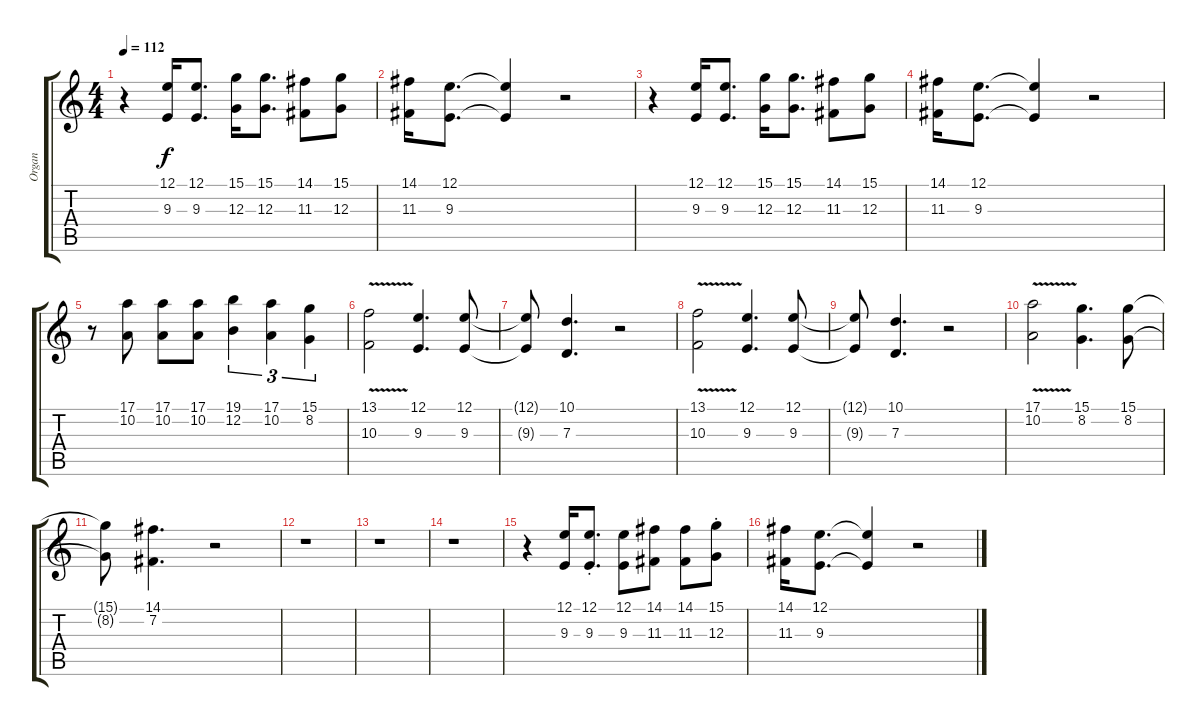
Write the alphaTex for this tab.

\track ("Organ" "Organ") {instrument drawbarorgan}
\staff {score tabs}
\tuning (E4 B3 G3 D3 A2 E2) {hide}
\ts (4 4)
\tempo 112
\clef g2
\ks c
r.4{dy f} (12.1 9.3).16 (12.1 9.3).8{d} (15.1 12.3).16 (15.1 12.3).8{d} (14.1 11.3).8 (15.1 12.3).8 |
(14.1 11.3).16 (12.1 9.3).8{d} (12.1{t} 9.3{t}).4 r.2 |
r.4 (12.1 9.3).16 (12.1 9.3).8{d} (15.1 12.3).16 (15.1 12.3).8{d} (14.1 11.3).8 (15.1 12.3).8 |
(14.1 11.3).16 (12.1 9.3).8{d} (12.1{t} 9.3{t}).4 r.2 |
r.8 (17.1 10.2).8 (17.1 10.2).8 (17.1 10.2).8 (19.1 12.2).4{tu (3 2)} (17.1 10.2).4{tu (3 2)} (15.1 8.2).4{tu (3 2)} |
(13.1{v} 10.3{v}).2 (12.1 9.3).4{d} (12.1 9.3).8 |
(12.1{t} 9.3{t}).8 (10.1 7.3).4{d} r.2 |
(13.1{v} 10.3{v}).2 (12.1 9.3).4{d} (12.1 9.3).8 |
(12.1{t} 9.3{t}).8 (10.1 7.3).4{d} r.2 |
(17.1{v} 10.2{v}).2 (15.1 8.2).4{d} (15.1 8.2).8 |
(15.1{t} 8.2{t}).8 (14.1 7.2).4{d} r.2 |
r.1 |
r.1 |
r.1 |
r.4 (12.1 9.3).16 (12.1{st} 9.3{st}).8{d} (12.1 9.3).8 (14.1 11.3).8 (14.1 11.3).8 (15.1{st} 12.3{st}).8 |
(14.1 11.3).16 (12.1 9.3).8{d} (12.1{t} 9.3{t}).4 r.2
